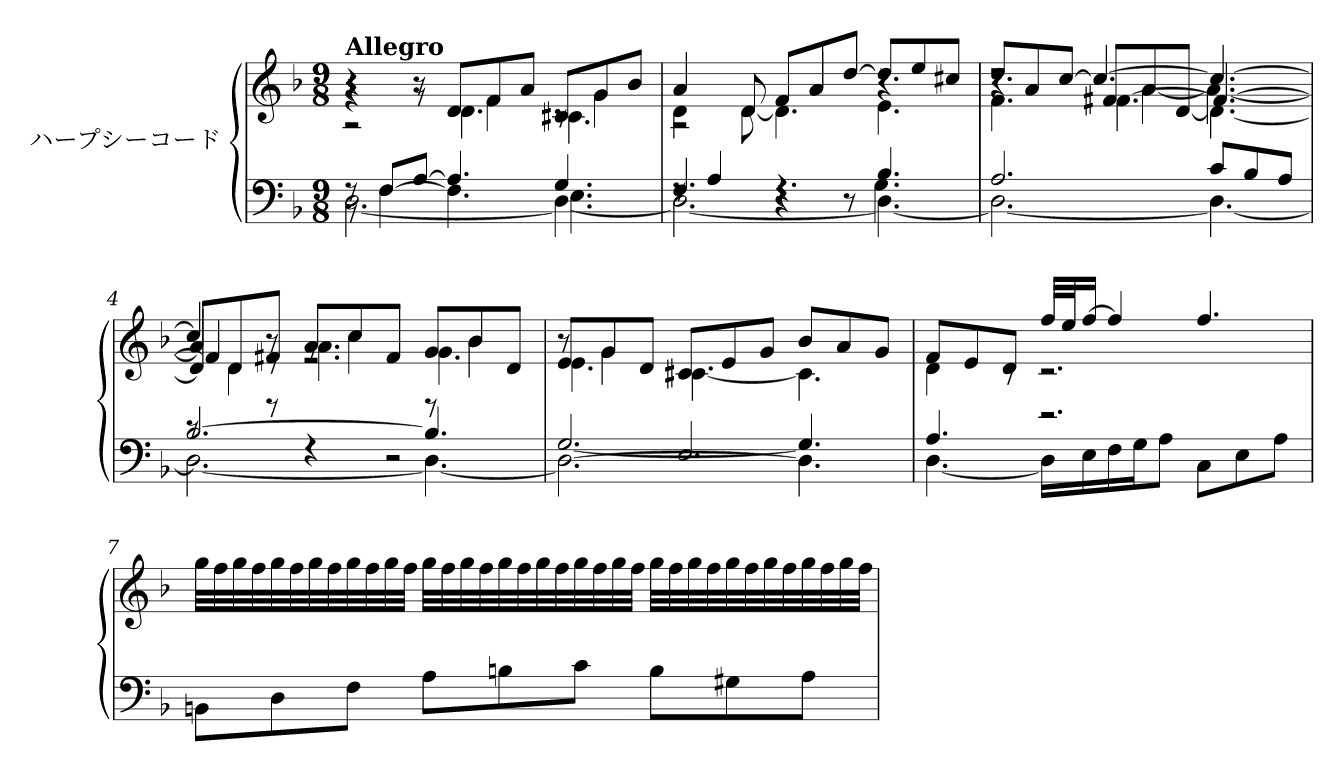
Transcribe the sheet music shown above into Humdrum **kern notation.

**kern	**kern
*part1	*part1
*staff2	*staff1
*I"ハープシーコード	*
*clefF4	*clefG2
*k[b-]	*k[b-]
*M9/8	*M9/8
=1	=1
*^	*^
*	*^	*	*^
!	!	!	!LO:TX:a:B:t=Allegro	!	!
8rF	[2.D\	8rBB	4r	4rg	2rA
8F/L	.	[4F\	.	.	.
[8A/J	.	.	8r	8rg	.
4.A/]	.	4.F\]	8d/L	4.d\	.
.	.	.	8f/	.	4f\
.	.	.	8a/J	.	.
4.G/	4.D\_	4.E\	8c#X/L	4.c#\	8rc
.	.	.	8g/	.	4g\
.	.	.	8b-/J	.	.
=2	=2	=2	=2	=2	=2
8rF	2.D\_	4.F/	4a/	4d\	2rA
4A/	.	.	.	.	.
.	.	.	8d/	[8d\	.
4.rF	.	4r	8f/L	4.d\]	.
.	.	.	8a/	.	4a/
.	.	8r	[8dd/J	.	.
4.B-/	4.D\_	4.G\	8dd/L]	4.e\	4.r
.	.	.	8ee/	.	.
.	.	.	8cc#X/J	.	.
*	*v	*v	*	*	*
=3	=3	=3	=3	=3
*	*	*	*	*^
2.A/	2.D\_	8dd/L	4.f\	4.r	2rdd
.	.	8a/	.	.	.
.	.	[8cc/J	.	.	.
.	.	4.cc/_	8f#X/L	[4.f#X\	.
.	.	.	8a/	.	[4a\
.	.	.	[8d/J	.	.
8c/L	4.D\_	4.cc/_	4.d\_	4.f#/_	4.a\_
8B-/	.	.	.	.	.
8A/J	.	.	.	.	.
!!LO:LB:g=z
=4	=4	=4	=4	=4	=4
*	*^	*	*	*	*^
[2.B-/	2.D\_	8rc	4cc/]	8d/L]	4f#/]	4a/]	8ryy
.	.	4ryy	.	8d/	.	.	4d\
.	.	.	8r	8f#X/J	8rD	8re	.
.	.	4rF	8a/L	4.a\	8rg	2.re	2.ryy
.	.	.	8cc/	.	4cc\	.	.
.	.	2r	8f#/J	.	.	.	.
4.B-/]	4.D\_	.	8g/L	4.g\	8rD	.	.
.	.	.	8b-/	.	4b-\	.	.
.	.	.	8d/J	.	.	.	.
*	*	*	*	*	*v	*v	*v
=5	=5	=5	=5	=5	=5
4.ryy	[2.G/	2.D\_	8e/L	4.e\	8r
.	.	.	8g/	.	4g\
.	.	.	8d/J	.	.
2.E/	.	.	8c#X/L	[4.c#\	2.ryy
.	.	.	8e/	.	.
.	.	.	8g/J	.	.
.	4.G/]	4.D\]	8b-/L	4.c#\]	.
.	.	.	8a/	.	.
.	.	.	8g/J	.	.
*	*v	*v	*	*	*
*	*	*	*v	*v
=6	=6	=6	=6
4.A/	[4.D\	8f/L	4d\
.	.	8e/	.
.	.	8d/J	8rc
2.r	16D\LL]	32ff/LLL	2.r
.	.	32ee/J	.
.	16E\	[16ff/JJ	.
.	16F\	4ff/]	.
.	16G\J	.	.
.	8A\J	.	.
.	8C\L	4.ff/	.
.	8E\	.	.
.	8A\J	.	.
*v	*v	*	*
*	*v	*v
!!LO:LB:g=z
=7	=7
8BBn\L	32gg\LLL
.	32ff\
.	32gg\
.	32ff\
8D\	32gg\
.	32ff\
.	32gg\
.	32ff\
8F\J	32gg\
.	32ff\
.	32gg\
.	32ff\JJJ
8A\L	32gg\LLL
.	32ff\
.	32gg\
.	32ff\
8Bn\	32gg\
.	32ff\
.	32gg\
.	32ff\
8c\J	32gg\
.	32ff\
.	32gg\
.	32ff\JJJ
8B\L	32gg\LLL
.	32ff\
.	32gg\
.	32ff\
8G#X\	32gg\
.	32ff\
.	32gg\
.	32ff\
8A\J	32gg\
.	32ff\
.	32gg\
.	32ff\JJJ
=	=
*-	*-
